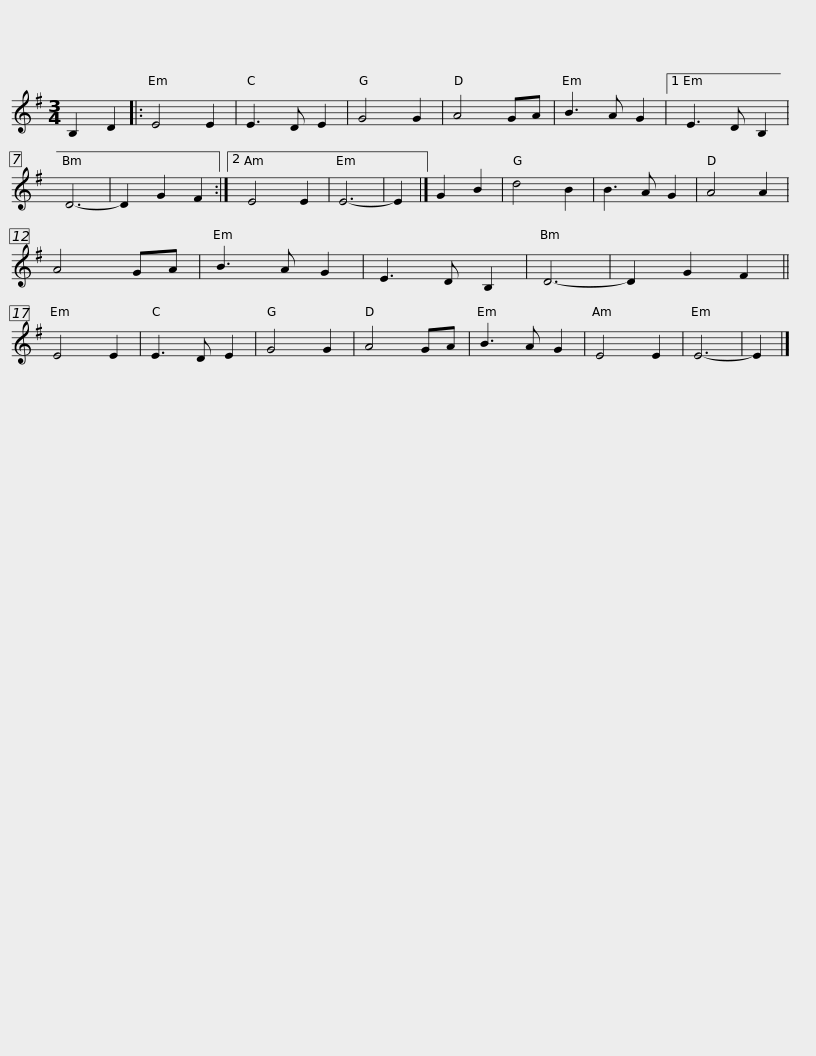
X:1
L:1/8
M:3/4
I:linebreak $
K:Emin
V:1 treble
V:1
 B,2 D2 |: E4 E2 | E3 D E2 | G4 G2 | A4 GA | %5
 B3 A G2 |1 E3 D B,2 | D6- | D2 G2 F2 :|2 E4 E2 | %10
 E6- | E2 |] G2 B2 |$ d4 B2 | B3 A G2 | %15
 A4 A2 | A4 GA | B3 A G2 | E3 D B,2 | D6- | %20
 D2 G2 F2 || E4 E2 | E3 D E2 | G4 G2 | A4 GA | %25
 B3 A G2 |$ E4 E2 | E6- | E2 |] %29
